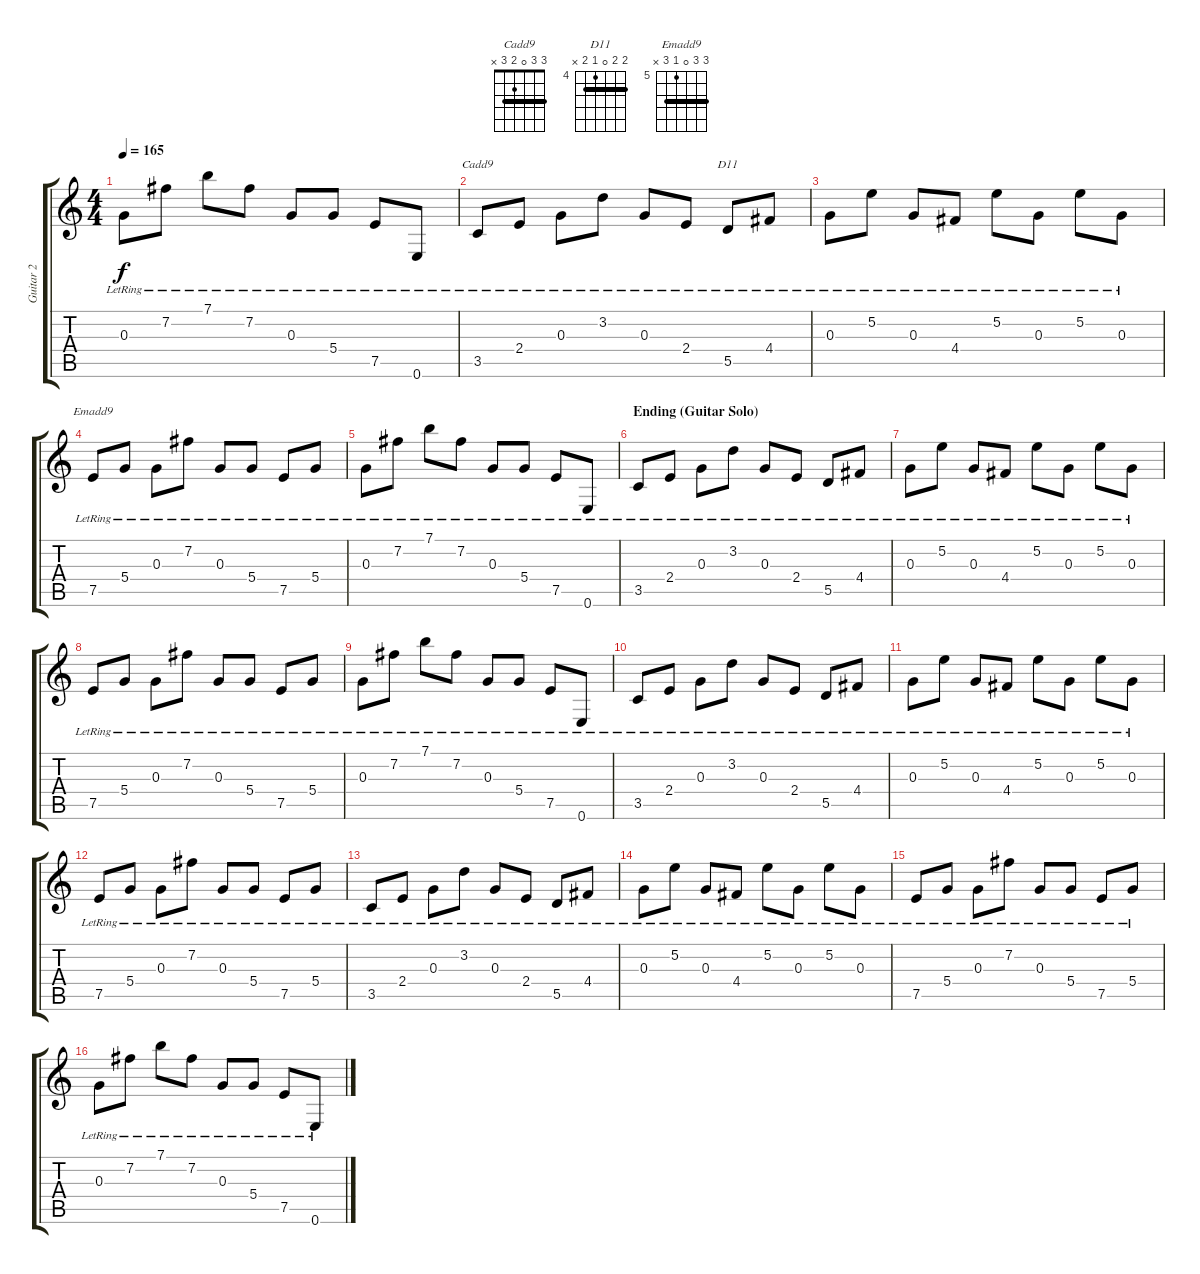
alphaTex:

\track ("Guitar 2" "Guitar 2") {instrument electricguitarclean}
\staff {score tabs}
\tuning (E4 B3 G3 D3 A2 E2) {hide}
\chord ("Cadd9" 3 3 0 2 3 x) {barre 3}
\chord ("D11" 5 5 0 4 5 x) {firstfret 4 barre 5}
\chord ("Emadd9" 7 7 0 5 7 x) {firstfret 5 barre 7}
\ts (4 4)
\tempo 165
\clef g2
\ks c
0.3{lr}.8{dy f} 7.2{lr}.8 7.1{lr}.8 7.2{lr}.8 0.3{lr}.8 5.4{lr}.8 7.5{lr}.8 0.6{lr}.8 |
3.5{lr}.8{ch "Cadd9"} 2.4{lr}.8 0.3{lr}.8 3.2{lr}.8 0.3{lr}.8 2.4{lr}.8 5.5{lr}.8{ch "D11"} 4.4{lr}.8 |
0.3{lr}.8 5.2{lr}.8 0.3{lr}.8 4.4{lr}.8 5.2{lr}.8 0.3{lr}.8 5.2{lr}.8 0.3{lr}.8 |
7.5{lr}.8{ch "Emadd9"} 5.4{lr}.8 0.3{lr}.8 7.2{lr}.8 0.3{lr}.8 5.4{lr}.8 7.5{lr}.8 5.4{lr}.8 |
0.3{lr}.8 7.2{lr}.8 7.1{lr}.8 7.2{lr}.8 0.3{lr}.8 5.4{lr}.8 7.5{lr}.8 0.6{lr}.8 |
\section ("" "Ending (Guitar Solo)")
3.5{lr}.8 2.4{lr}.8 0.3{lr}.8 3.2{lr}.8 0.3{lr}.8 2.4{lr}.8 5.5{lr}.8 4.4{lr}.8 |
0.3{lr}.8 5.2{lr}.8 0.3{lr}.8 4.4{lr}.8 5.2{lr}.8 0.3{lr}.8 5.2{lr}.8 0.3{lr}.8 |
7.5{lr}.8 5.4{lr}.8 0.3{lr}.8 7.2{lr}.8 0.3{lr}.8 5.4{lr}.8 7.5{lr}.8 5.4{lr}.8 |
0.3{lr}.8 7.2{lr}.8 7.1{lr}.8 7.2{lr}.8 0.3{lr}.8 5.4{lr}.8 7.5{lr}.8 0.6{lr}.8 |
3.5{lr}.8 2.4{lr}.8 0.3{lr}.8 3.2{lr}.8 0.3{lr}.8 2.4{lr}.8 5.5{lr}.8 4.4{lr}.8 |
0.3{lr}.8 5.2{lr}.8 0.3{lr}.8 4.4{lr}.8 5.2{lr}.8 0.3{lr}.8 5.2{lr}.8 0.3{lr}.8 |
7.5{lr}.8 5.4{lr}.8 0.3{lr}.8 7.2{lr}.8 0.3{lr}.8 5.4{lr}.8 7.5{lr}.8 5.4{lr}.8 |
3.5{lr}.8 2.4{lr}.8 0.3{lr}.8 3.2{lr}.8 0.3{lr}.8 2.4{lr}.8 5.5{lr}.8 4.4{lr}.8 |
0.3{lr}.8 5.2{lr}.8 0.3{lr}.8 4.4{lr}.8 5.2{lr}.8 0.3{lr}.8 5.2{lr}.8 0.3{lr}.8 |
7.5{lr}.8 5.4{lr}.8 0.3{lr}.8 7.2{lr}.8 0.3{lr}.8 5.4{lr}.8 7.5{lr}.8 5.4{lr}.8 |
0.3{lr}.8 7.2{lr}.8 7.1{lr}.8 7.2{lr}.8 0.3{lr}.8 5.4{lr}.8 7.5{lr}.8 0.6{lr}.8
